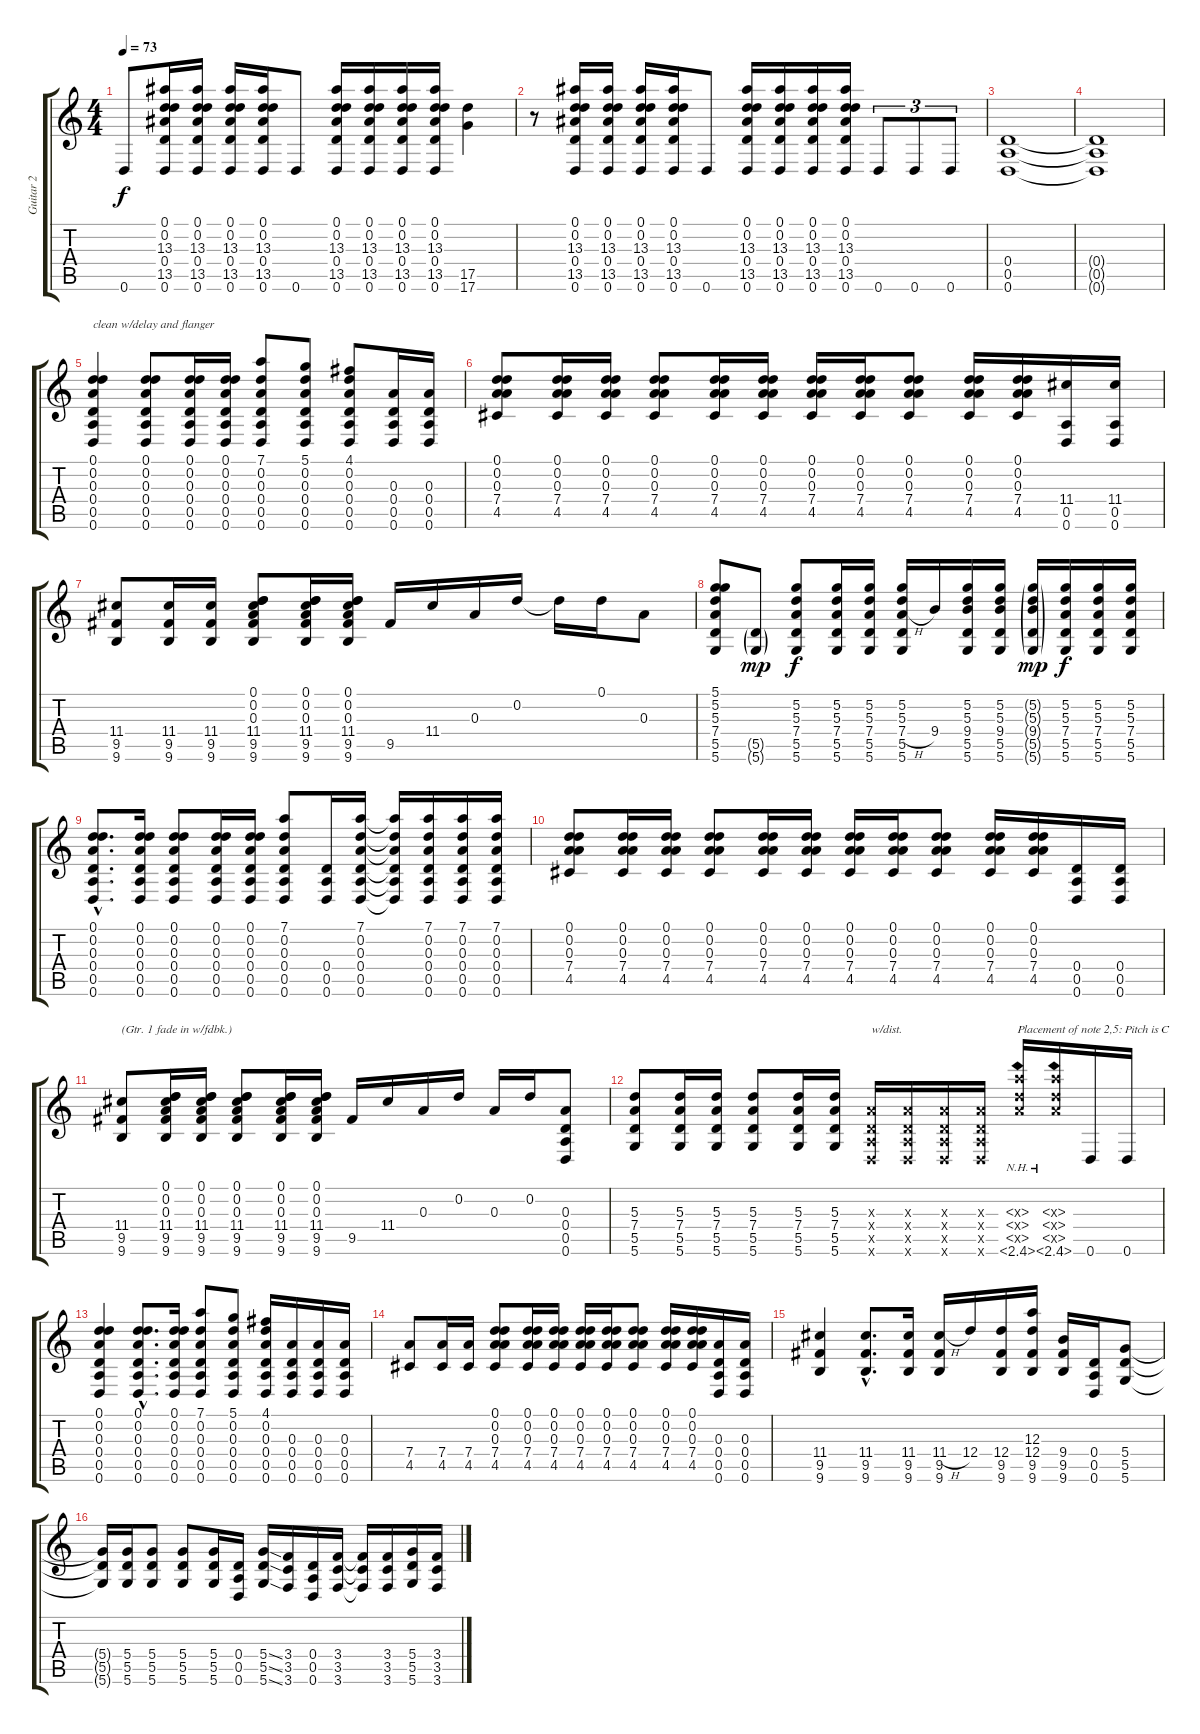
\track ("Guitar 2" "Guitar 2") {instrument distortionguitar}
\staff {score tabs}
\tuning (D4 D4 A3 D3 A2 D2) {hide}
\ts (4 4)
\tempo 73
\clef g2
\ks c
0.6.8{dy f} (0.1 0.2 13.3 0.4 13.5 0.6).16 (0.1 0.2 13.3 0.4 13.5 0.6).16 (0.1 0.2 13.3 0.4 13.5 0.6).16 (0.1 0.2 13.3 0.4 13.5 0.6).16 0.6.8 (0.1 0.2 13.3 0.4 13.5 0.6).16 (0.1 0.2 13.3 0.4 13.5 0.6).16 (0.1 0.2 13.3 0.4 13.5 0.6).16 (0.1 0.2 13.3 0.4 13.5 0.6).16 (17.5 17.6).4 |
r.8 (0.1 0.2 13.3 0.4 13.5 0.6).16 (0.1 0.2 13.3 0.4 13.5 0.6).16 (0.1 0.2 13.3 0.4 13.5 0.6).16 (0.1 0.2 13.3 0.4 13.5 0.6).16 0.6.8 (0.1 0.2 13.3 0.4 13.5 0.6).16 (0.1 0.2 13.3 0.4 13.5 0.6).16 (0.1 0.2 13.3 0.4 13.5 0.6).16 (0.1 0.2 13.3 0.4 13.5 0.6).16 0.6.8{tu (3 2)} 0.6.8{tu (3 2)} 0.6.8{tu (3 2)} |
(0.4 0.5 0.6).1 |
(0.4{t} 0.5{t} 0.6{t}).1 |
(0.1 0.2 0.3 0.4 0.5 0.6).4{txt "clean w/delay and flanger" instrument electricguitarclean} (0.1 0.2 0.3 0.4 0.5 0.6).8 (0.1 0.2 0.3 0.4 0.5 0.6).16 (0.1 0.2 0.3 0.4 0.5 0.6).16 (7.1 0.2 0.3 0.4 0.5 0.6).8 (5.1 0.2 0.3 0.4 0.5 0.6).8 (4.1 0.2 0.3 0.4 0.5 0.6).8 (0.3 0.4 0.5 0.6).16 (0.3 0.4 0.5 0.6).16 |
(0.1 0.2 0.3 7.4 4.5).8 (0.1 0.2 0.3 7.4 4.5).16 (0.1 0.2 0.3 7.4 4.5).16 (0.1 0.2 0.3 7.4 4.5).8 (0.1 0.2 0.3 7.4 4.5).16 (0.1 0.2 0.3 7.4 4.5).16 (0.1 0.2 0.3 7.4 4.5).16 (0.1 0.2 0.3 7.4 4.5).16 (0.1 0.2 0.3 7.4 4.5).8 (0.1 0.2 0.3 7.4 4.5).16 (0.1 0.2 0.3 7.4 4.5).16 (11.4 0.5 0.6).16 (11.4 0.5 0.6).16 |
(11.4 9.5 9.6).8 (11.4 9.5 9.6).16 (11.4 9.5 9.6).16 (0.1 0.2 0.3 11.4 9.5 9.6).8 (0.1 0.2 0.3 11.4 9.5 9.6).16 (0.1 0.2 0.3 11.4 9.5 9.6).16 9.5.16 11.4.16 0.3.16 0.2.16 0.2{t}.16 0.1.16 0.3.8 |
(5.1 5.2 5.3 7.4 5.5 5.6).8 (5.5{g} 5.6{g}).8{dy mp} (5.2 5.3 7.4 5.5 5.6).8{dy f} (5.2 5.3 7.4 5.5 5.6).16 (5.2 5.3 7.4 5.5 5.6).16 (5.2 5.3 7.4{h} 5.5 5.6).16 9.4.16 (5.2 5.3 9.4 5.5 5.6).16 (5.2 5.3 9.4 5.5 5.6).16 (5.2{g} 5.3{g} 9.4{g} 5.5{g} 5.6{g}).16{dy mp} (5.2 5.3 7.4 5.5 5.6).16{dy f} (5.2 5.3 7.4 5.5 5.6).16 (5.2 5.3 7.4 5.5 5.6).16 |
(0.1{hac} 0.2{hac} 0.3{hac} 0.4{hac} 0.5{hac} 0.6{hac}).8{d} (0.1 0.2 0.3 0.4 0.5 0.6).16 (0.1 0.2 0.3 0.4 0.5 0.6).8 (0.1 0.2 0.3 0.4 0.5 0.6).16 (0.1 0.2 0.3 0.4 0.5 0.6).16 (7.1 0.2 0.3 0.4 0.5 0.6).8 (0.4 0.5 0.6).16 (7.1 0.2 0.3 0.4 0.5 0.6).16 (7.1{t} 0.2{t} 0.3{t} 0.4{t} 0.5{t} 0.6{t}).16 (7.1 0.2 0.3 0.4 0.5 0.6).16 (7.1 0.2 0.3 0.4 0.5 0.6).16 (7.1 0.2 0.3 0.4 0.5 0.6).16 |
(0.1 0.2 0.3 7.4 4.5).8 (0.1 0.2 0.3 7.4 4.5).16 (0.1 0.2 0.3 7.4 4.5).16 (0.1 0.2 0.3 7.4 4.5).8 (0.1 0.2 0.3 7.4 4.5).16 (0.1 0.2 0.3 7.4 4.5).16 (0.1 0.2 0.3 7.4 4.5).16 (0.1 0.2 0.3 7.4 4.5).16 (0.1 0.2 0.3 7.4 4.5).8 (0.1 0.2 0.3 7.4 4.5).16 (0.1 0.2 0.3 7.4 4.5).16 (0.4 0.5 0.6).16 (0.4 0.5 0.6).16 |
(11.4 9.5 9.6).8{txt "(Gtr. 1 fade in w/fdbk.)"} (0.1 0.2 0.3 11.4 9.5 9.6).16 (0.1 0.2 0.3 11.4 9.5 9.6).16 (0.1 0.2 0.3 11.4 9.5 9.6).8 (0.1 0.2 0.3 11.4 9.5 9.6).16 (0.1 0.2 0.3 11.4 9.5 9.6).16 9.5.16 11.4.16 0.3.16 0.2.16 0.3.16 0.2.16 (0.3 0.4 0.5 0.6).8 |
(5.3 7.4 5.5 5.6).8 (5.3 7.4 5.5 5.6).16 (5.3 7.4 5.5 5.6).16 (5.3 7.4 5.5 5.6).8 (5.3 7.4 5.5 5.6).16 (5.3 7.4 5.5 5.6).16 (0.3{x} 0.4{x} 0.5{x} 0.6{x}).16{txt "w/dist." instrument distortionguitar} (0.3{x} 0.4{x} 0.5{x} 0.6{x}).16 (0.3{x} 0.4{x} 0.5{x} 0.6{x}).16 (0.3{x} 0.4{x} 0.5{x} 0.6{x}).16 (0.3{nh x} 0.4{nh x} 0.5{nh x} 2.6{nh}).16{txt "Placement of note 2,5: Pitch is C"} (0.3{nh x} 0.4{nh x} 0.5{nh x} 2.6{nh}).16 0.6.16 0.6.16 |
(0.1 0.2 0.3 0.4 0.5 0.6).4 (0.1{hac} 0.2{hac} 0.3{hac} 0.4{hac} 0.5{hac} 0.6{hac}).8{d} (0.1 0.2 0.3 0.4 0.5 0.6).16 (7.1 0.2 0.3 0.4 0.5 0.6).8 (5.1 0.2 0.3 0.4 0.5 0.6).8 (4.1 0.2 0.3 0.4 0.5 0.6).16 (0.3 0.4 0.5 0.6).16 (0.3 0.4 0.5 0.6).16 (0.3 0.4 0.5 0.6).16 |
(7.4 4.5).8 (7.4 4.5).16 (7.4 4.5).16 (0.1 0.2 0.3 7.4 4.5).8 (0.1 0.2 0.3 7.4 4.5).16 (0.1 0.2 0.3 7.4 4.5).16 (0.1 0.2 0.3 7.4 4.5).16 (0.1 0.2 0.3 7.4 4.5).16 (0.1 0.2 0.3 7.4 4.5).8 (0.1 0.2 0.3 7.4 4.5).16 (0.1 0.2 0.3 7.4 4.5).16 (0.3 0.4 0.5 0.6).16 (0.3 0.4 0.5 0.6).16 |
(11.4 9.5 9.6).4 (11.4{hac} 9.5{hac} 9.6{hac}).8{d} (11.4 9.5 9.6).16 (11.4{h} 9.5 9.6).16 12.4.16 (12.4 9.5 9.6).16 (12.3 12.4 9.5 9.6).16 (9.4 9.5 9.6).16 (0.4 0.5 0.6).16 (5.4 5.5 5.6).8 |
(5.4{t} 5.5{t} 5.6{t}).16 (5.4 5.5 5.6).16 (5.4 5.5 5.6).8 (5.4 5.5 5.6).8 (5.4 5.5 5.6).16 (0.4 0.5 0.6).16 (5.4{ss} 5.5{ss} 5.6{ss}).16 (3.4 3.5 3.6).16 (0.4 0.5 0.6).16 (3.4 3.5 3.6).16 (3.4{t} 3.5{t} 3.6{t}).16 (3.4 3.5 3.6).16 (5.4 5.5 5.6).16 (3.4 3.5 3.6).16
